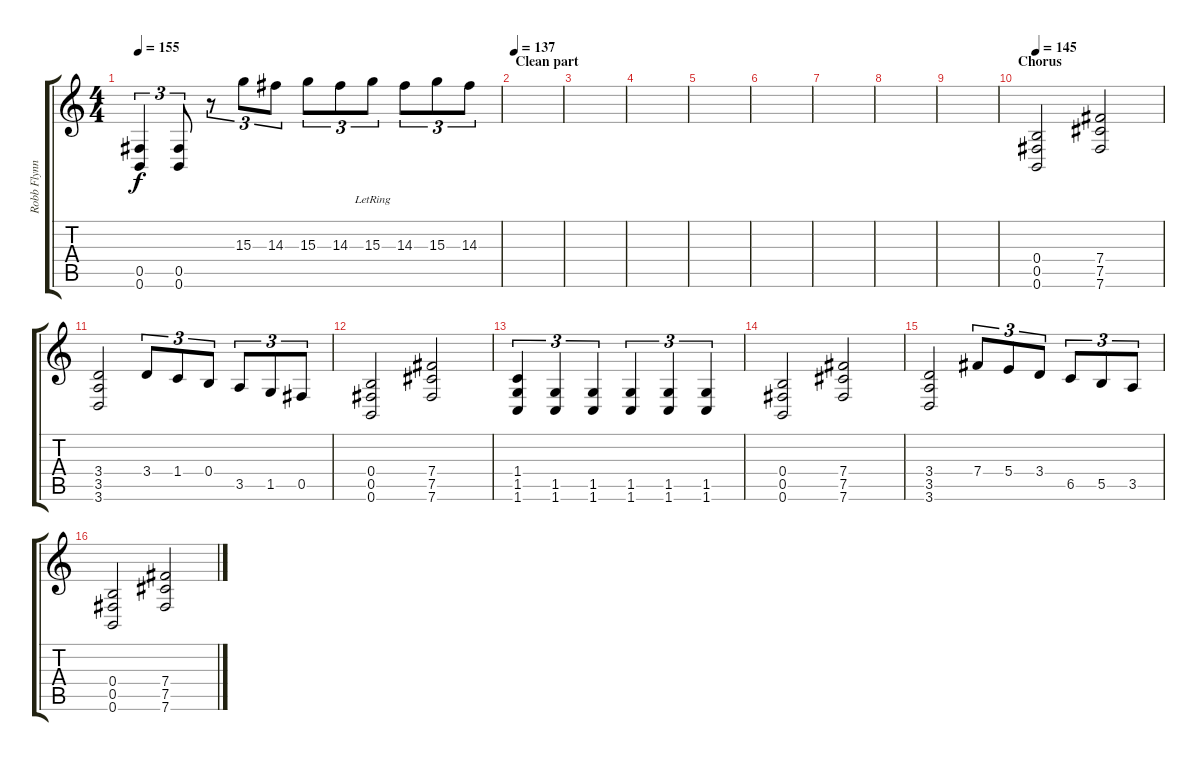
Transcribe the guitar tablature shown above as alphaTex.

\track ("Robb Flynn" "Robb Flynn") {instrument distortionguitar}
\staff {score tabs}
\tuning (Db4 Ab3 E3 B2 Gb2 B1) {hide}
\ts (4 4)
\tempo 155
\clef g2
\ks c
(0.5 0.6).4{tu (3 2) dy f} (0.5 0.6).8{tu (3 2)} r.8{tu (3 2)} 15.3.8{tu (3 2)} 14.3.8{tu (3 2)} 15.3.8{tu (3 2)} 14.3.8{tu (3 2)} 15.3{lr}.8{tu (3 2)} 14.3.8{tu (3 2)} 15.3.8{tu (3 2)} 14.3.8{tu (3 2)} |
\section ("" "Clean part")
\tempo 137
|
|
|
|
|
|
|
|
\section ("" "Chorus")
\tempo 145
(0.4 0.5 0.6).2 (7.4 7.5 7.6).2 |
(3.4 3.5 3.6).2 3.4.8{tu (3 2)} 1.4.8{tu (3 2)} 0.4.8{tu (3 2)} 3.5.8{tu (3 2)} 1.5.8{tu (3 2)} 0.5.8{tu (3 2)} |
(0.4 0.5 0.6).2 (7.4 7.5 7.6).2 |
(1.4 1.5 1.6).4{tu (3 2)} (1.5 1.6).4{tu (3 2)} (1.5 1.6).4{tu (3 2)} (1.5 1.6).4{tu (3 2)} (1.5 1.6).4{tu (3 2)} (1.5 1.6).4{tu (3 2)} |
(0.4 0.5 0.6).2 (7.4 7.5 7.6).2 |
(3.4 3.5 3.6).2 7.4.8{tu (3 2)} 5.4.8{tu (3 2)} 3.4.8{tu (3 2)} 6.5.8{tu (3 2)} 5.5.8{tu (3 2)} 3.5.8{tu (3 2)} |
(0.4 0.5 0.6).2 (7.4 7.5 7.6).2
